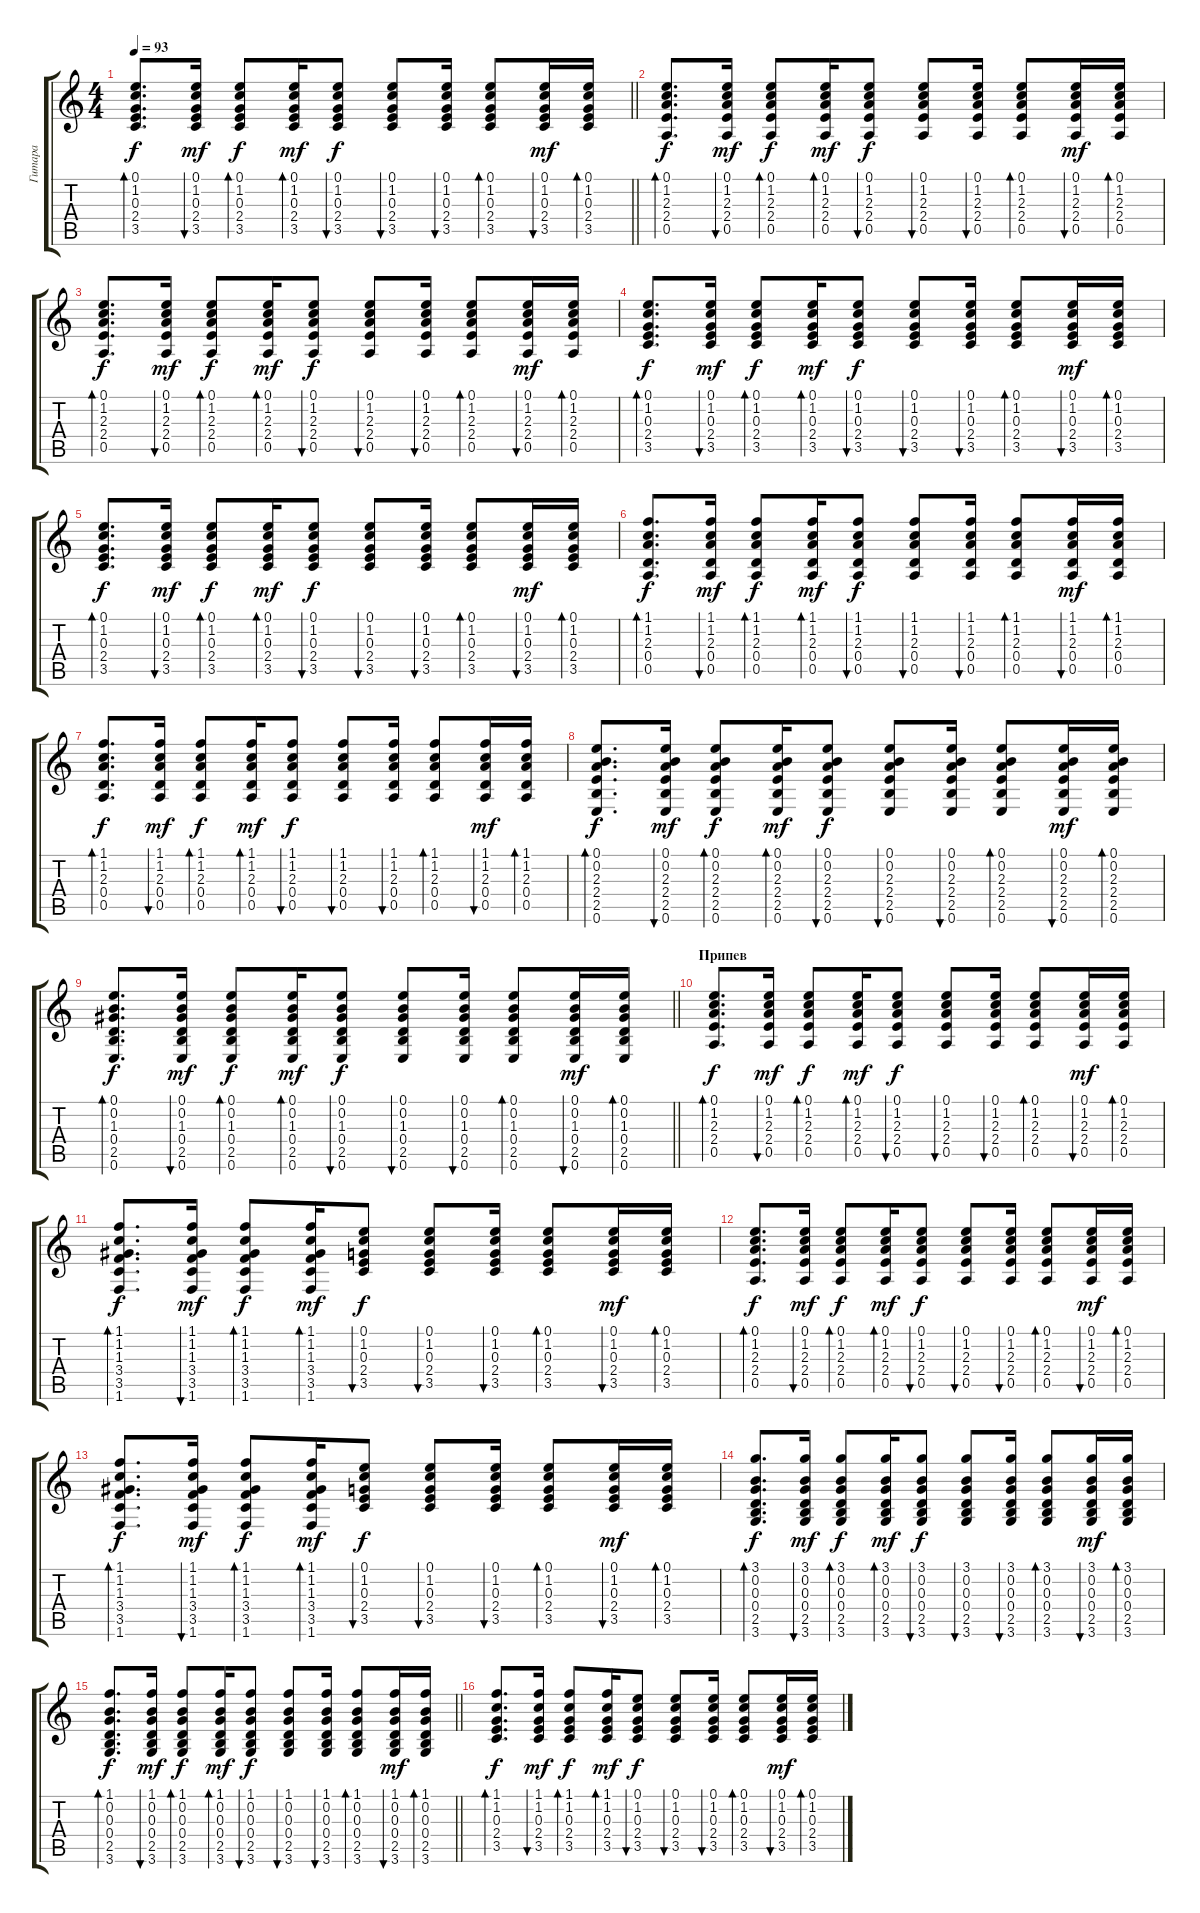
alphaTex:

\track ("Гитара" "Гитара") {instrument acousticguitarsteel}
\staff {score tabs}
\tuning (E4 B3 G3 D3 A2 E2) {hide}
\ts (4 4)
\tempo 93
\clef g2
\barLineRight lightlight
\ks c
(0.1 1.2 0.3 2.4 3.5).8{d bd 60 dy f} (0.1 1.2 0.3 2.4 3.5).16{bu 60 dy mf} (0.1 1.2 0.3 2.4 3.5).8{bd 60 dy f} (0.1 1.2 0.3 2.4 3.5).16{bd 60 dy mf} (0.1 1.2 0.3 2.4 3.5).8{bu 60 dy f} (0.1 1.2 0.3 2.4 3.5).8{bu 60} (0.1 1.2 0.3 2.4 3.5).16{bu 60} (0.1 1.2 0.3 2.4 3.5).8{bd 60} (0.1 1.2 0.3 2.4 3.5).16{bu 60 dy mf} (0.1 1.2 0.3 2.4 3.5).16{bd 60} |
(0.1 1.2 2.3 2.4 0.5).8{d bd 60 dy f} (0.1 1.2 2.3 2.4 0.5).16{bu 60 dy mf} (0.1 1.2 2.3 2.4 0.5).8{bd 60 dy f} (0.1 1.2 2.3 2.4 0.5).16{bd 60 dy mf} (0.1 1.2 2.3 2.4 0.5).8{bu 60 dy f} (0.1 1.2 2.3 2.4 0.5).8{bu 60} (0.1 1.2 2.3 2.4 0.5).16{bu 60} (0.1 1.2 2.3 2.4 0.5).8{bd 60} (0.1 1.2 2.3 2.4 0.5).16{bu 60 dy mf} (0.1 1.2 2.3 2.4 0.5).16{bd 60} |
(0.1 1.2 2.3 2.4 0.5).8{d bd 60 dy f} (0.1 1.2 2.3 2.4 0.5).16{bu 60 dy mf} (0.1 1.2 2.3 2.4 0.5).8{bd 60 dy f} (0.1 1.2 2.3 2.4 0.5).16{bd 60 dy mf} (0.1 1.2 2.3 2.4 0.5).8{bu 60 dy f} (0.1 1.2 2.3 2.4 0.5).8{bu 60} (0.1 1.2 2.3 2.4 0.5).16{bu 60} (0.1 1.2 2.3 2.4 0.5).8{bd 60} (0.1 1.2 2.3 2.4 0.5).16{bu 60 dy mf} (0.1 1.2 2.3 2.4 0.5).16{bd 60} |
(0.1 1.2 0.3 2.4 3.5).8{d bd 60 dy f} (0.1 1.2 0.3 2.4 3.5).16{bu 60 dy mf} (0.1 1.2 0.3 2.4 3.5).8{bd 60 dy f} (0.1 1.2 0.3 2.4 3.5).16{bd 60 dy mf} (0.1 1.2 0.3 2.4 3.5).8{bu 60 dy f} (0.1 1.2 0.3 2.4 3.5).8{bu 60} (0.1 1.2 0.3 2.4 3.5).16{bu 60} (0.1 1.2 0.3 2.4 3.5).8{bd 60} (0.1 1.2 0.3 2.4 3.5).16{bu 60 dy mf} (0.1 1.2 0.3 2.4 3.5).16{bd 60} |
(0.1 1.2 0.3 2.4 3.5).8{d bd 60 dy f} (0.1 1.2 0.3 2.4 3.5).16{bu 60 dy mf} (0.1 1.2 0.3 2.4 3.5).8{bd 60 dy f} (0.1 1.2 0.3 2.4 3.5).16{bd 60 dy mf} (0.1 1.2 0.3 2.4 3.5).8{bu 60 dy f} (0.1 1.2 0.3 2.4 3.5).8{bu 60} (0.1 1.2 0.3 2.4 3.5).16{bu 60} (0.1 1.2 0.3 2.4 3.5).8{bd 60} (0.1 1.2 0.3 2.4 3.5).16{bu 60 dy mf} (0.1 1.2 0.3 2.4 3.5).16{bd 60} |
(1.1 1.2 2.3 0.4 0.5).8{d bd 60 dy f} (1.1 1.2 2.3 0.4 0.5).16{bu 60 dy mf} (1.1 1.2 2.3 0.4 0.5).8{bd 60 dy f} (1.1 1.2 2.3 0.4 0.5).16{bd 60 dy mf} (1.1 1.2 2.3 0.4 0.5).8{bu 60 dy f} (1.1 1.2 2.3 0.4 0.5).8{bu 60} (1.1 1.2 2.3 0.4 0.5).16{bu 60} (1.1 1.2 2.3 0.4 0.5).8{bd 60} (1.1 1.2 2.3 0.4 0.5).16{bu 60 dy mf} (1.1 1.2 2.3 0.4 0.5).16{bd 60} |
(1.1 1.2 2.3 0.4 0.5).8{d bd 60 dy f} (1.1 1.2 2.3 0.4 0.5).16{bu 60 dy mf} (1.1 1.2 2.3 0.4 0.5).8{bd 60 dy f} (1.1 1.2 2.3 0.4 0.5).16{bd 60 dy mf} (1.1 1.2 2.3 0.4 0.5).8{bu 60 dy f} (1.1 1.2 2.3 0.4 0.5).8{bu 60} (1.1 1.2 2.3 0.4 0.5).16{bu 60} (1.1 1.2 2.3 0.4 0.5).8{bd 60} (1.1 1.2 2.3 0.4 0.5).16{bu 60 dy mf} (1.1 1.2 2.3 0.4 0.5).16{bd 60} |
(0.1 0.2 2.3 2.4 2.5 0.6).8{d bd 60 dy f} (0.1 0.2 2.3 2.4 2.5 0.6).16{bu 60 dy mf} (0.1 0.2 2.3 2.4 2.5 0.6).8{bd 60 dy f} (0.1 0.2 2.3 2.4 2.5 0.6).16{bd 60 dy mf} (0.1 0.2 2.3 2.4 2.5 0.6).8{bu 60 dy f} (0.1 0.2 2.3 2.4 2.5 0.6).8{bu 60} (0.1 0.2 2.3 2.4 2.5 0.6).16{bu 60} (0.1 0.2 2.3 2.4 2.5 0.6).8{bd 60} (0.1 0.2 2.3 2.4 2.5 0.6).16{bu 60 dy mf} (0.1 0.2 2.3 2.4 2.5 0.6).16{bd 60} |
\barLineRight lightlight
(0.1 0.2 1.3 0.4 2.5 0.6).8{d bd 60 dy f} (0.1 0.2 1.3 0.4 2.5 0.6).16{bu 60 dy mf} (0.1 0.2 1.3 0.4 2.5 0.6).8{bd 60 dy f} (0.1 0.2 1.3 0.4 2.5 0.6).16{bd 60 dy mf} (0.1 0.2 1.3 0.4 2.5 0.6).8{bu 60 dy f} (0.1 0.2 1.3 0.4 2.5 0.6).8{bu 60} (0.1 0.2 1.3 0.4 2.5 0.6).16{bu 60} (0.1 0.2 1.3 0.4 2.5 0.6).8{bd 60} (0.1 0.2 1.3 0.4 2.5 0.6).16{bu 60 dy mf} (0.1 0.2 1.3 0.4 2.5 0.6).16{bd 60} |
\section ("" "Припев")
(0.1 1.2 2.3 2.4 0.5).8{d bd 60 dy f} (0.1 1.2 2.3 2.4 0.5).16{bu 60 dy mf} (0.1 1.2 2.3 2.4 0.5).8{bd 60 dy f} (0.1 1.2 2.3 2.4 0.5).16{bd 60 dy mf} (0.1 1.2 2.3 2.4 0.5).8{bu 60 dy f} (0.1 1.2 2.3 2.4 0.5).8{bu 60} (0.1 1.2 2.3 2.4 0.5).16{bu 60} (0.1 1.2 2.3 2.4 0.5).8{bd 60} (0.1 1.2 2.3 2.4 0.5).16{bu 60 dy mf} (0.1 1.2 2.3 2.4 0.5).16{bd 60} |
(1.1 1.2 1.3 3.4 3.5 1.6).8{d bd 60 dy f} (1.1 1.2 1.3 3.4 3.5 1.6).16{bu 60 dy mf} (1.1 1.2 1.3 3.4 3.5 1.6).8{bd 60 dy f} (1.1 1.2 1.3 3.4 3.5 1.6).16{bd 60 dy mf} (0.1 1.2 0.3 2.4 3.5).8{bu 60 dy f} (0.1 1.2 0.3 2.4 3.5).8{bu 60} (0.1 1.2 0.3 2.4 3.5).16{bu 60} (0.1 1.2 0.3 2.4 3.5).8{bd 60} (0.1 1.2 0.3 2.4 3.5).16{bu 60 dy mf} (0.1 1.2 0.3 2.4 3.5).16{bd 60} |
(0.1 1.2 2.3 2.4 0.5).8{d bd 60 dy f} (0.1 1.2 2.3 2.4 0.5).16{bu 60 dy mf} (0.1 1.2 2.3 2.4 0.5).8{bd 60 dy f} (0.1 1.2 2.3 2.4 0.5).16{bd 60 dy mf} (0.1 1.2 2.3 2.4 0.5).8{bu 60 dy f} (0.1 1.2 2.3 2.4 0.5).8{bu 60} (0.1 1.2 2.3 2.4 0.5).16{bu 60} (0.1 1.2 2.3 2.4 0.5).8{bd 60} (0.1 1.2 2.3 2.4 0.5).16{bu 60 dy mf} (0.1 1.2 2.3 2.4 0.5).16{bd 60} |
(1.1 1.2 1.3 3.4 3.5 1.6).8{d bd 60 dy f} (1.1 1.2 1.3 3.4 3.5 1.6).16{bu 60 dy mf} (1.1 1.2 1.3 3.4 3.5 1.6).8{bd 60 dy f} (1.1 1.2 1.3 3.4 3.5 1.6).16{bd 60 dy mf} (0.1 1.2 0.3 2.4 3.5).8{bu 60 dy f} (0.1 1.2 0.3 2.4 3.5).8{bu 60} (0.1 1.2 0.3 2.4 3.5).16{bu 60} (0.1 1.2 0.3 2.4 3.5).8{bd 60} (0.1 1.2 0.3 2.4 3.5).16{bu 60 dy mf} (0.1 1.2 0.3 2.4 3.5).16{bd 60} |
(3.1 0.2 0.3 0.4 2.5 3.6).8{d bd 60 dy f} (3.1 0.2 0.3 0.4 2.5 3.6).16{bu 60 dy mf} (3.1 0.2 0.3 0.4 2.5 3.6).8{bd 60 dy f} (3.1 0.2 0.3 0.4 2.5 3.6).16{bd 60 dy mf} (3.1 0.2 0.3 0.4 2.5 3.6).8{bu 60 dy f} (3.1 0.2 0.3 0.4 2.5 3.6).8{bu 60} (3.1 0.2 0.3 0.4 2.5 3.6).16{bu 60} (3.1 0.2 0.3 0.4 2.5 3.6).8{bd 60} (3.1 0.2 0.3 0.4 2.5 3.6).16{bu 60 dy mf} (3.1 0.2 0.3 0.4 2.5 3.6).16{bd 60} |
\barLineRight lightlight
(1.1 0.2 0.3 0.4 2.5 3.6).8{d bd 60 dy f} (1.1 0.2 0.3 0.4 2.5 3.6).16{bu 60 dy mf} (1.1 0.2 0.3 0.4 2.5 3.6).8{bd 60 dy f} (1.1 0.2 0.3 0.4 2.5 3.6).16{bd 60 dy mf} (1.1 0.2 0.3 0.4 2.5 3.6).8{bu 60 dy f} (1.1 0.2 0.3 0.4 2.5 3.6).8{bu 60} (1.1 0.2 0.3 0.4 2.5 3.6).16{bu 60} (1.1 0.2 0.3 0.4 2.5 3.6).8{bd 60} (1.1 0.2 0.3 0.4 2.5 3.6).16{bu 60 dy mf} (1.1 0.2 0.3 0.4 2.5 3.6).16{bd 60} |
(1.1 1.2 0.3 2.4 3.5).8{d bd 60 dy f} (1.1 1.2 0.3 2.4 3.5).16{bu 60 dy mf} (1.1 1.2 0.3 2.4 3.5).8{bd 60 dy f} (1.1 1.2 0.3 2.4 3.5).16{bd 60 dy mf} (0.1 1.2 0.3 2.4 3.5).8{bu 480 dy f} (0.1 1.2 0.3 2.4 3.5).8{bu 60} (0.1 1.2 0.3 2.4 3.5).16{bu 60} (0.1 1.2 0.3 2.4 3.5).8{bd 60} (0.1 1.2 0.3 2.4 3.5).16{bu 60 dy mf} (0.1 1.2 0.3 2.4 3.5).16{bd 60}
